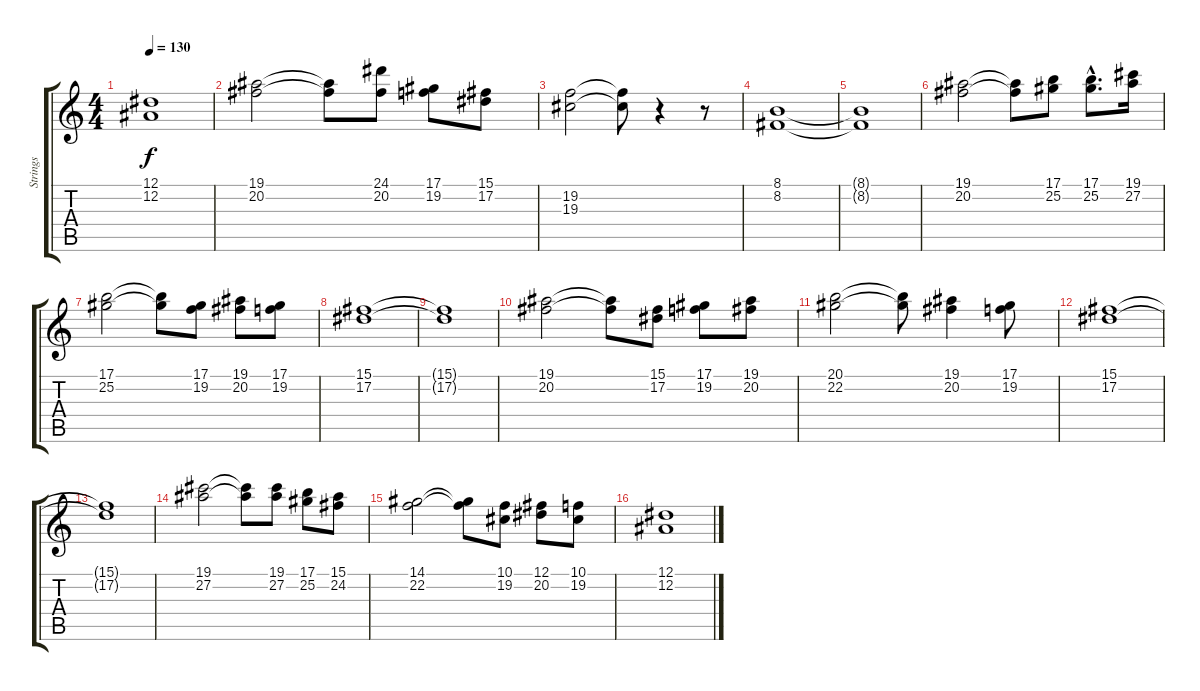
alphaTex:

\track ("Strings" "Strings") {instrument stringensemble1}
\staff {score tabs}
\tuning (Eb4 Bb3 Gb3 Db3 Ab2 Eb2) {hide}
\ts (4 4)
\tempo 130
\clef g2
\ks c
(12.1{t} 12.2{t}).1{dy f} |
(19.1 20.2).2 (19.1{t} 20.2{t}).8 (24.1 20.2).8 (17.1 19.2).8 (15.1 17.2).8 |
(19.2 19.3).2 (19.2{t} 19.3{t}).8 r.4 r.8 |
(8.1 8.2).1 |
(8.1{t} 8.2{t}).1 |
(19.1 20.2).2 (19.1{t} 20.2{t}).8 (17.1 25.2).8 (17.1{hac} 25.2{hac}).8{d} (19.1 27.2).16 |
(17.1 25.2).2 (17.1{t} 25.2{t}).8 (17.1 19.2).8 (19.1 20.2).8 (17.1 19.2).8 |
(15.1 17.2).1 |
(15.1{t} 17.2{t}).1 |
(19.1 20.2).2 (19.1{t} 20.2{t}).8 (15.1 17.2).8 (17.1 19.2).8 (19.1 20.2).8 |
(20.1 22.2).2 (20.1{t} 22.2{t}).8 (19.1 20.2).4 (17.1 19.2).8 |
(15.1 17.2).1 |
(15.1{t} 17.2{t}).1 |
(19.1 27.2).2 (19.1{t} 27.2{t}).8 (19.1 27.2).8 (17.1 25.2).8 (15.1 24.2).8 |
(14.1 22.2).2 (14.1{t} 22.2{t}).8 (10.1 19.2).8 (12.1 20.2).8 (10.1 19.2).8 |
(12.1 12.2).1
